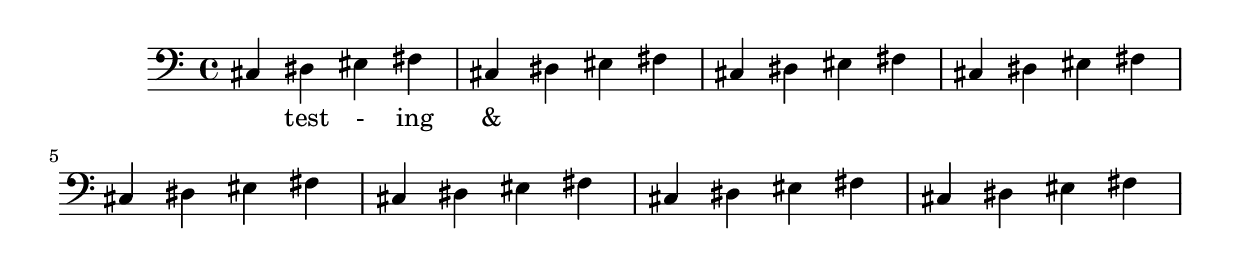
\version "2.18.2"
\language "english"

\score {
  
  \transpose c cs {
    <<
    
      \relative c' {
      
        \clef bass
        \repeat unfold 8 {
        c,4 d e f  %m1
        %m2
        }
      }
    
      \addlyrics {
        _ test - ing &
      } 

    >>
  }
  

  \midi{}
  \layout{}
}
